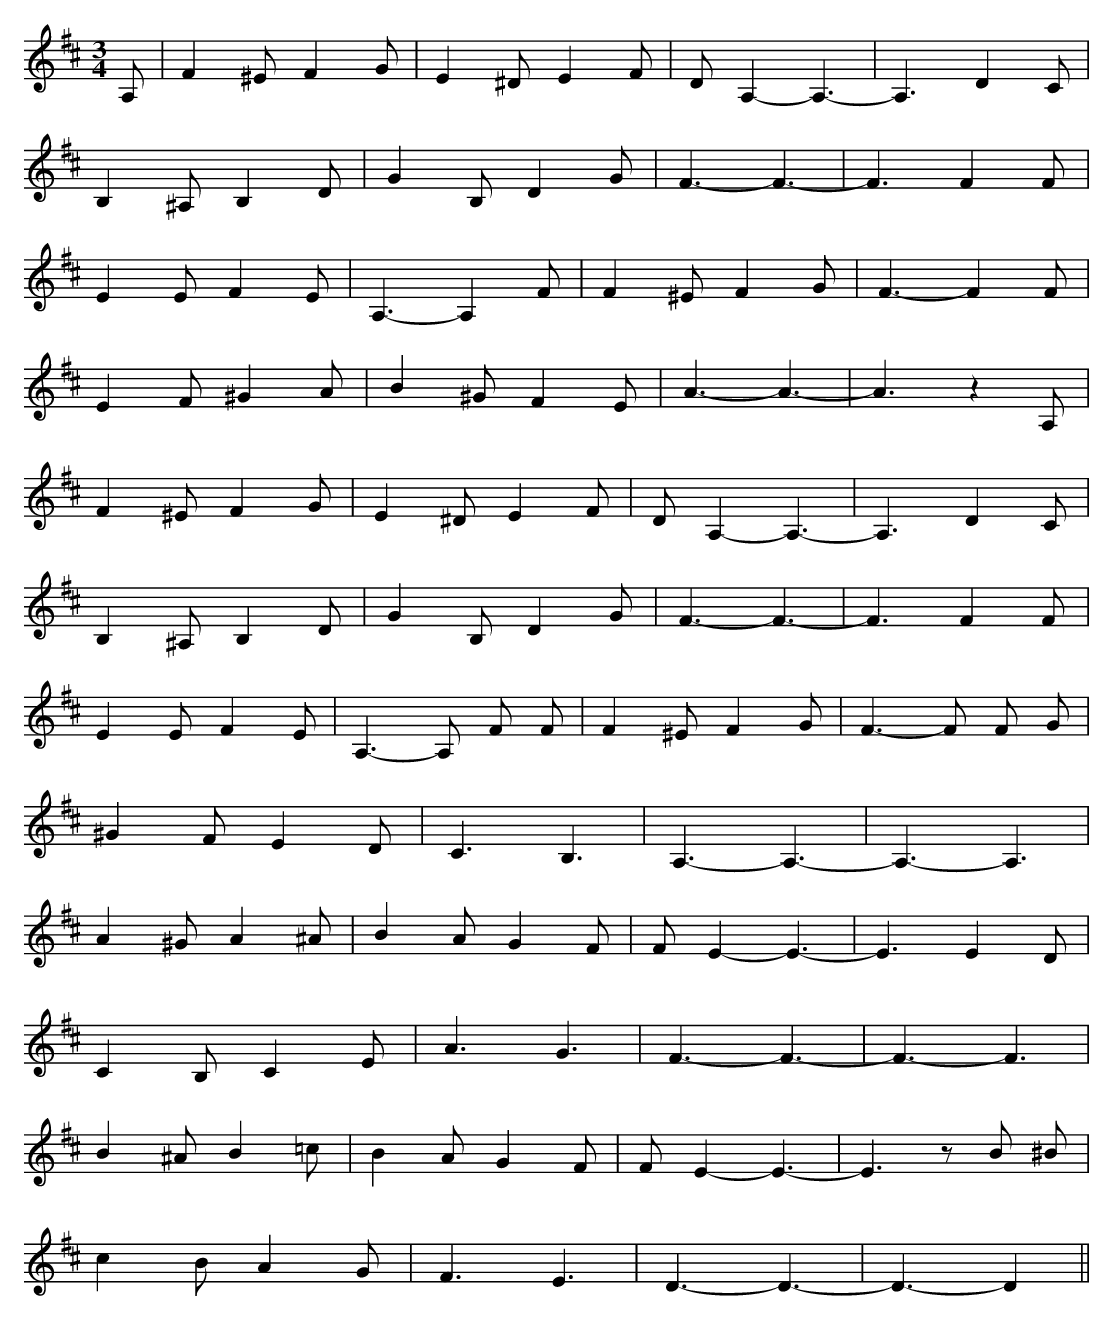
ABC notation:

X:1
M:3/4
K:D
A,|F2 ^E F2 G|E2 ^D E2 F|D A,2- A,3-|A,3 D2 C|
B,2 ^A, B,2 D|G2 B, D2 G|F3- F3-|F3 F2 F|
E2 E F2 E|A,3- A,2 F|F2 ^E F2 G|F3- F2 F|
E2 F ^G2 A|B2 ^G F2 E|A3- A3-|A3 z2 A,|
F2 ^E F2 G|E2 ^D E2 F|D A,2- A,3-|A,3 D2 C|
B,2 ^A, B,2 D|G2 B, D2 G|F3- F3-|F3 F2 F|
E2 E F2 E|A,3- A, F F|F2 ^E F2 G|F3- F F G|
^G2 F E2 D|C3 B,3|A,3- A,3-|A,3- A,3|
A2 ^G A2 ^A|B2 A G2 F|F E2- E3-|E3 E2D|
C2 B, C2 E|A3 G3|F3- F3-|F3- F3|
B2 ^A B2 =c|B2 A G2 F|F E2- E3-|E3 z B ^B|
c2 B A2 G|F3 E3|D3- D3-|D3- D2||
